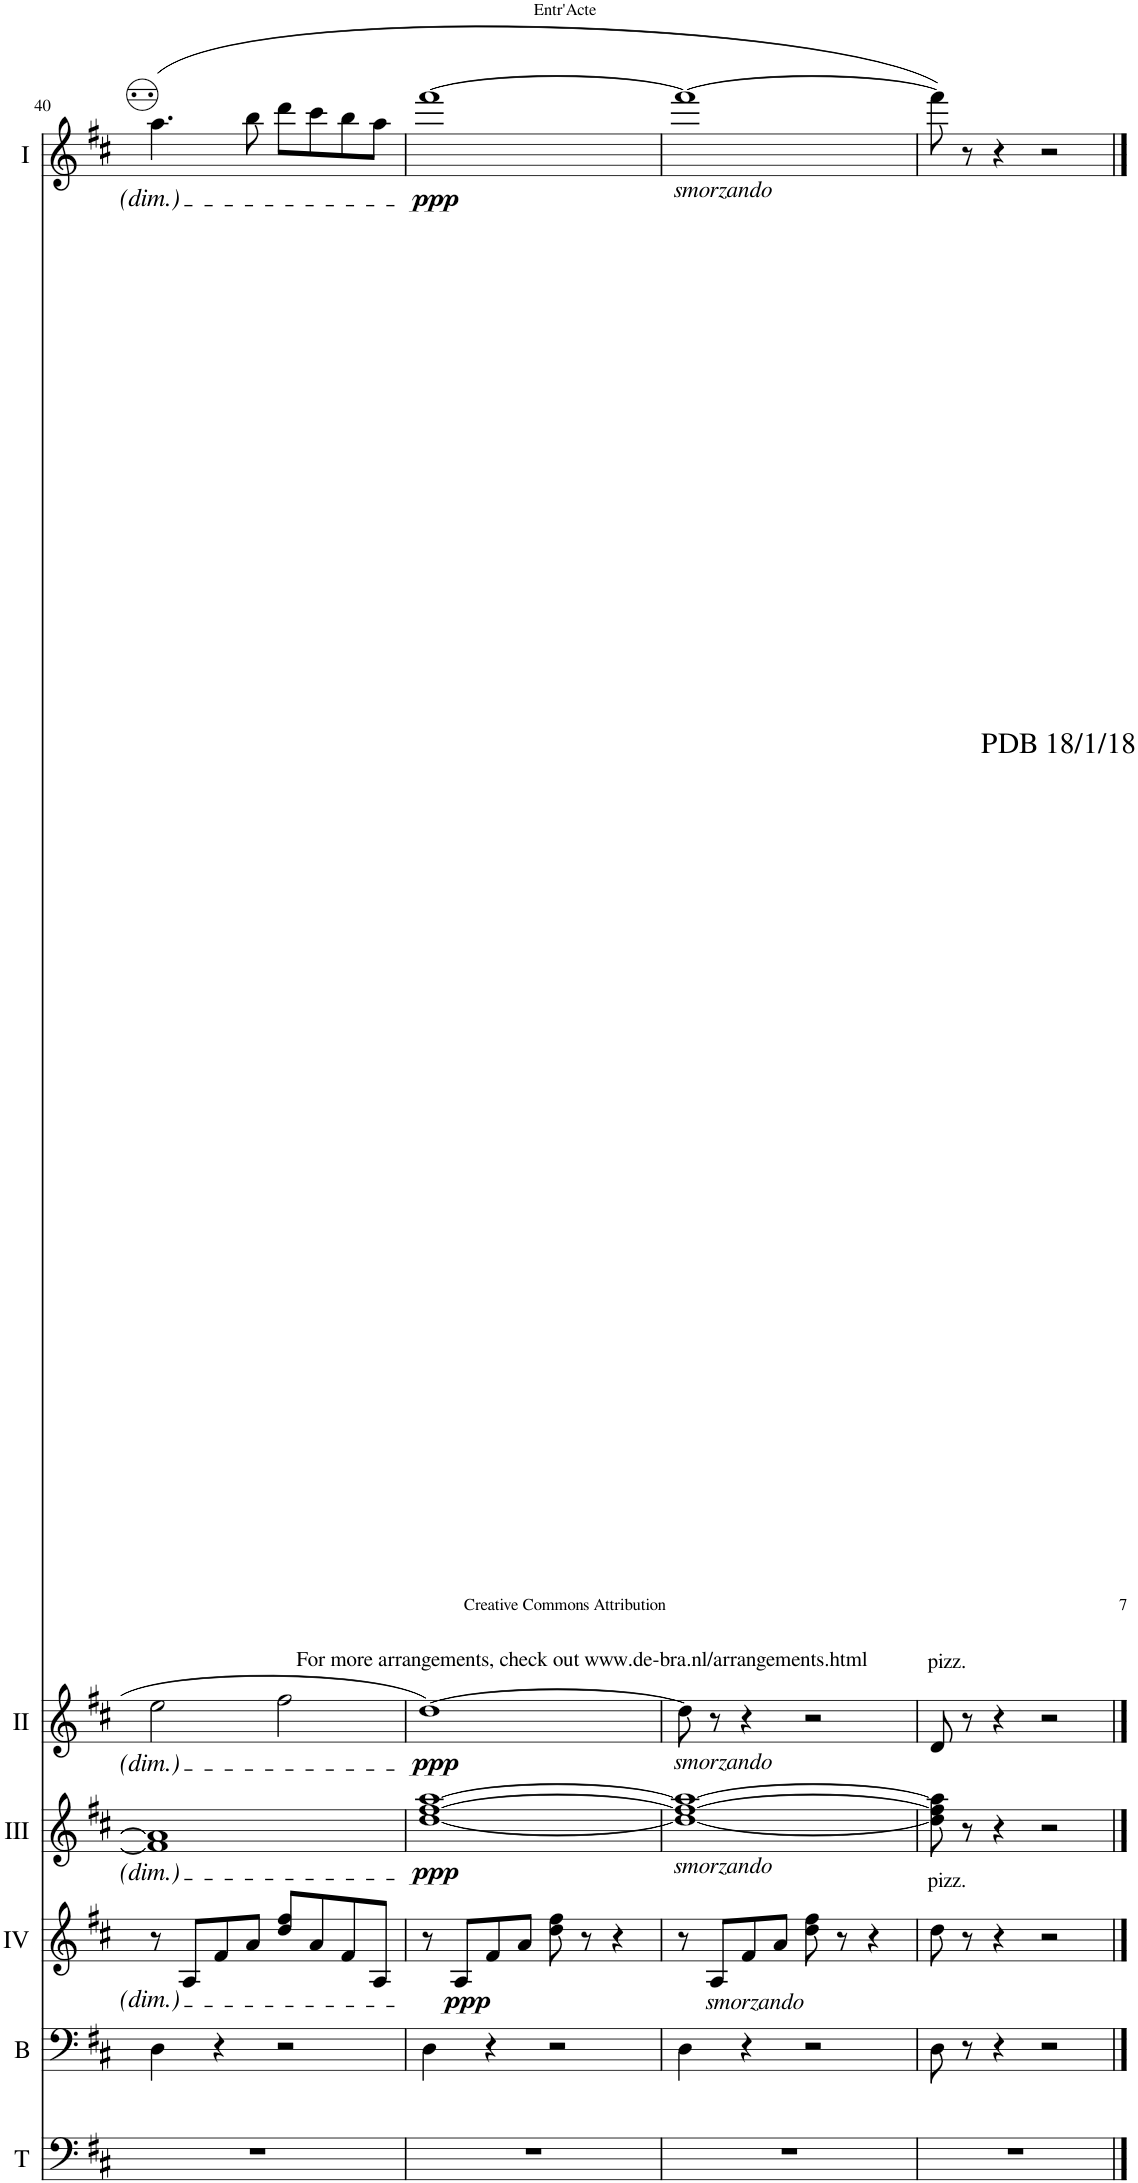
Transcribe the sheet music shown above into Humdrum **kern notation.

**kern	**kern	**kern	**dynam	**kern	**dynam	**kern	**dynam	**kern	**dynam
*part6	*part5	*part4	*part4	*part3	*part3	*part2	*part2	*part1	*part1
*staff6	*staff5	*staff4	*staff4	*staff3	*staff3	*staff2	*staff2	*staff1	*staff1
*I"Timpani	*I"Basson	*I"Acc. 4	*	*I"Acc. 3	*	*I"Acc. 2	*	*I"Acc.1	*
*I'T	*I'B	*	*	*	*	*	*	*	*
!!LO:PB:g=z
*clefF4	*clefF4	*clefG2	*	*clefG2	*	*clefG2	*	*clefG2	*
*	*Trd7c12	*Trd7c12	*	*Trd7c12	*	*	*	*	*
*k[f#c#]	*k[f#c#]	*k[f#c#]	*	*k[f#c#]	*	*k[f#c#]	*	*k[f#c#]	*
*M4/4	*M4/4	*M4/4	*	*M4/4	*	*M4/4	*	*M4/4	*
*met(c)	*met(c)	*met(c)	*	*met(c)	*	*met(c)	*	*met(c)	*
=40	=40	=40	=40	=40	=40	=40	=40	=40	=40
1r	4D\	8r	.	1f#] 1a]	.	2ee\	.	(4.aa\	.
.	.	8A/L	.	.	.	.	.	.	.
.	4r	8f#/	.	.	.	.	.	.	.
.	.	8a/J	.	.	.	.	.	8bb\	.
.	2r	8dd/ 8ff#/L	.	.	.	2ff#\	.	8ddd\L	.
.	.	8a/	.	.	.	.	.	8ccc#\	.
.	.	8f#/	.	.	.	.	.	8bb\	.
.	.	8A/J	.	.	.	.	.	8aa\J	.
=41	=41	=41	=41	=41	=41	=41	=41	=41	=41
!	!	!	!	!	!LO:DY:b	!	!LO:DY:b	!	!LO:DY:b
1r	4D\	8r	.	[1dd [1ff# [1aa	ppp	[1dd	ppp	[1fff#	ppp
!	!	!	!LO:DY:b	!	!	!	!	!	!
.	.	8A/L	ppp	.	.	.	.	.	.
.	4r	8f#/	.	.	.	.	.	.	.
.	.	8a/J	.	.	.	.	.	.	.
.	2r	8dd\ 8ff#\	.	.	.	.	.	.	.
.	.	8r	.	.	.	.	.	.	.
.	.	4r	.	.	.	.	.	.	.
=42	=42	=42	=42	=42	=42	=42	=42	=42	=42
!	!	!	!	!	!	!	!	!LO:TX:b:i:t=smorzando	!
!	!	!	!	!	!	!LO:TX:b:i:t=smorzando	!	!	!
!	!	!	!	!LO:TX:b:i:t=smorzando	!	!	!	!	!
1r	4D\	8r	.	1dd_ 1ff#_ 1aa_	.	8dd\]	.	1fff#_	.
!	!	!LO:TX:b:i:t=smorzando	!	!	!	!	!	!	!
.	.	8A/L	.	.	.	8r	.	.	.
.	4r	8f#/	.	.	.	4r	.	.	.
.	.	8a/J	.	.	.	.	.	.	.
.	2r	8dd\ 8ff#\	.	.	.	2r	.	.	.
.	.	8r	.	.	.	.	.	.	.
.	.	4r	.	.	.	.	.	.	.
=43	=43	=43	=43	=43	=43	=43	=43	=43	=43
!	!	!	!	!	!	!	!	!LO:TX:b:t=PDB 18/1/18	!
!	!	!	!	!	!	!	!	!LO:TX:b:t=For more arrangements, check out www.de-bra.nl/arrangements.html	!
!	!	!	!	!	!	!LO:TX:a:t=pizz.	!	!	!
!	!	!LO:TX:a:t=pizz.	!	!	!	!	!	!	!
1r	8D\	8dd\	.	8dd\] 8ff#\] 8aa\]	.	8d/	.	8fff#\])	.
.	8r	8r	.	8r	.	8r	.	8r	.
.	4r	4r	.	4r	.	4r	.	4r	.
.	2r	2r	.	2r	.	2r	.	2r	.
==	==	==	==	==	==	==	==	==	==
*-	*-	*-	*-	*-	*-	*-	*-	*-	*-
